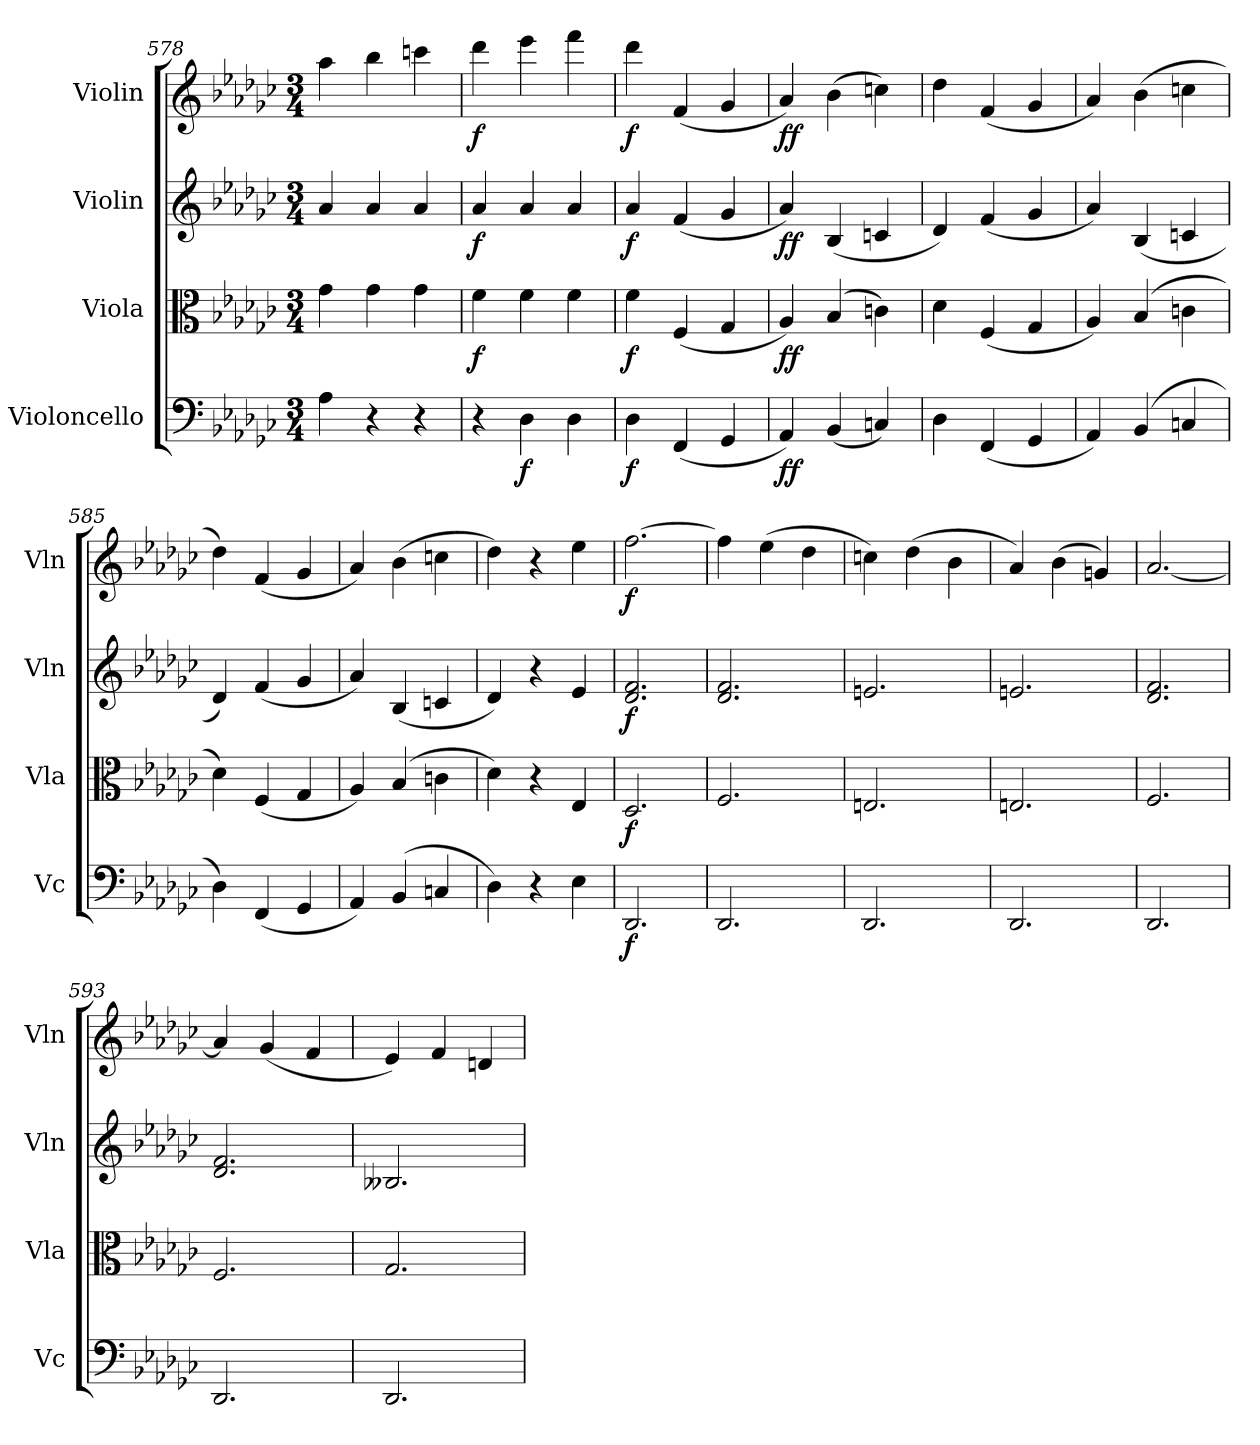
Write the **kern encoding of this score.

**kern	**dynam	**kern	**dynam	**kern	**dynam	**kern	**dynam
*part4	*part4	*part3	*part3	*part2	*part2	*part1	*part1
*staff4	*staff4	*staff3	*staff3	*staff2	*staff2	*staff1	*staff1
*I"Violoncello	*	*I"Viola	*	*I"Violin	*	*I"Violin	*
*I'Vc	*	*I'Vla	*	*I'Vln	*	*I'Vln	*
*clefF4	*	*clefC3	*	*clefG2	*	*clefG2	*
*k[b-e-a-d-g-c-]	*	*k[b-e-a-d-g-c-]	*	*k[b-e-a-d-g-c-]	*	*k[b-e-a-d-g-c-]	*
*M3/4	*	*M3/4	*	*M3/4	*	*M3/4	*
=578	=578	=578	=578	=578	=578	=578	=578
4A-	.	4g-	.	4a-	.	4aa-	.
4r	.	4g-	.	4a-	.	4bb-	.
4r	.	4g-	.	4a-	.	4cccn	.
=579	=579	=579	=579	=579	=579	=579	=579
4r	.	4f	f	4a-	f	4ddd-	f
4D-	f	4f	.	4a-	.	4eee-	.
4D-	.	4f	.	4a-	.	4fff	.
=580	=580	=580	=580	=580	=580	=580	=580
4D-	f	4f	f	4a-	f	4ddd-	f
(4FF	.	(4F	.	(4f	.	(4f	.
4GG-	.	4G-	.	4g-	.	4g-	.
=582	=582	=582	=582	=582	=582	=582	=582
4AA-)	ff	4A-)	ff	4a-)	ff	4a-)	ff
(4BB-	.	(4B-	.	(4B-	.	(4b-	.
4Cn)	.	4cn)	.	4cn	.	4ccn)	.
=583	=583	=583	=583	=583	=583	=583	=583
4D-	.	4d-	.	4d-)	.	4dd-	.
(4FF	.	(4F	.	(4f	.	(4f	.
4GG-	.	4G-	.	4g-	.	4g-	.
=584	=584	=584	=584	=584	=584	=584	=584
4AA-)	.	4A-)	.	4a-)	.	4a-)	.
(4BB-	.	(4B-	.	(4B-	.	(4b-	.
4Cn	.	4cn	.	4cn	.	4ccn	.
=585	=585	=585	=585	=585	=585	=585	=585
4D-)	.	4d-)	.	4d-)	.	4dd-)	.
(4FF	.	(4F	.	(4f	.	(4f	.
4GG-	.	4G-	.	4g-	.	4g-	.
=586	=586	=586	=586	=586	=586	=586	=586
4AA-)	.	4A-)	.	4a-)	.	4a-)	.
(4BB-	.	(4B-	.	(4B-	.	(4b-	.
4Cn	.	4cn	.	4cn	.	4ccn	.
=587	=587	=587	=587	=587	=587	=587	=587
4D-)	.	4d-)	.	4d-)	.	4dd-)	.
4r	.	4r	.	4r	.	4r	.
4E-	.	4E-	.	4e-	.	4ee-	.
=588	=588	=588	=588	=588	=588	=588	=588
2.DD-	f	2.D-	f	2.d- 2.f	f	[2.ff	f
=589	=589	=589	=589	=589	=589	=589	=589
2.DD-	.	2.F	.	2.d- 2.f	.	4ff]	.
.	.	.	.	.	.	(4ee-	.
.	.	.	.	.	.	4dd-	.
=590	=590	=590	=590	=590	=590	=590	=590
2.DD-	.	2.En	.	2.en	.	4ccn)	.
.	.	.	.	.	.	(4dd-	.
.	.	.	.	.	.	4b-	.
=591	=591	=591	=591	=591	=591	=591	=591
2.DD-	.	2.En	.	2.en	.	4a-)	.
.	.	.	.	.	.	(4b-	.
.	.	.	.	.	.	4gn)	.
=592	=592	=592	=592	=592	=592	=592	=592
2.DD-	.	2.F	.	2.d- 2.f	.	[2.a-	.
=593	=593	=593	=593	=593	=593	=593	=593
2.DD-	.	2.F	.	2.d- 2.f	.	4a-]	.
.	.	.	.	.	.	(4g-	.
.	.	.	.	.	.	4f	.
=594	=594	=594	=594	=594	=594	=594	=594
2.DD-	.	2.G-	.	2.B--X	.	4e-)	.
.	.	.	.	.	.	4f	.
.	.	.	.	.	.	4dn	.
=	=	=	=	=	=	=	=
*-	*-	*-	*-	*-	*-	*-	*-
